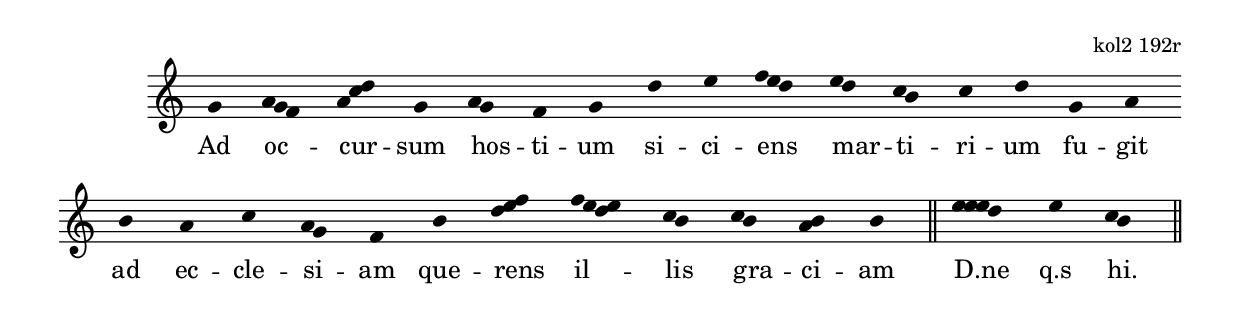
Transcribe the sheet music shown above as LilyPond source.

\version "2.19.32"

\include "../lib/synopsis.ily"

\score {
  \transpose c c' {
    \plainchant
    g \bar "" \melisma { a g f } \melisma { a c' d' } g \bar "" \melisma { a g } f g \bar "" d' e' \melisma { f' e' d' } \bar "" \melisma { e' d' } \melisma { c' b } c' d' \bar "" g a \bar "" b \bar "" a c' \melisma { a g } f \bar "" b \melisma { d' e' f' } \bar "" \melisma { f' e' d' e' } \melisma { c' b } \bar "" \melisma { c' b } \melisma { a b } b \bar "||" \melisma { e' e' e' d' } \bar "" e' \bar "" \melisma { c' b } \bar "||"
  }
  \addlyrics {
    Ad oc -- cur -- sum hos -- ti -- um si -- ci -- ens mar -- ti -- ri -- um fu -- git ad ec -- cle -- si -- am que -- rens il -- lis gra -- ci -- am D.ne q.s hi.
  }
  \header {
    fontes = "kol2 192r"
  }
}
